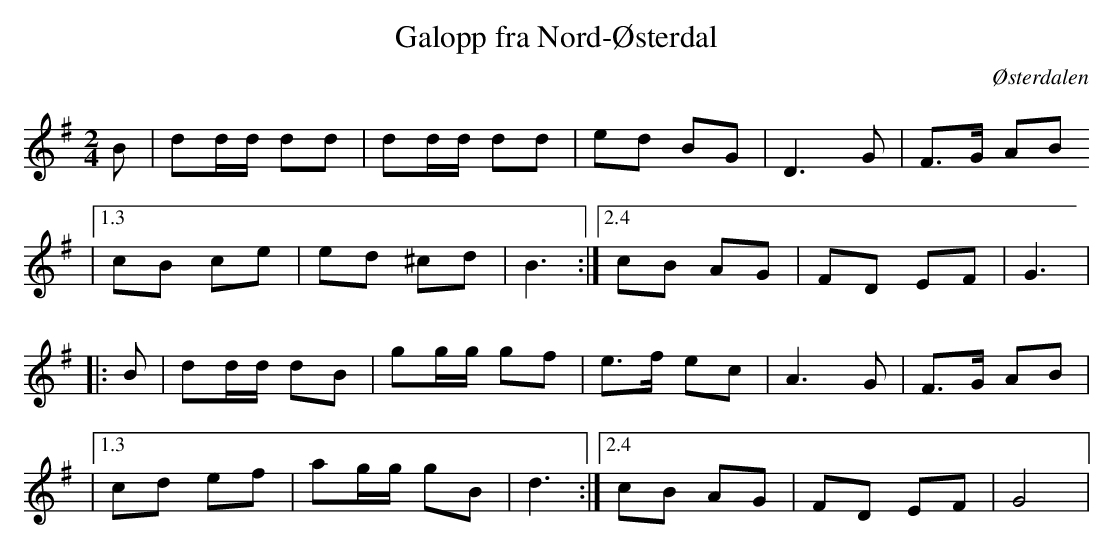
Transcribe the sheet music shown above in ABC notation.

X:1
T:Galopp fra Nord-Østerdal
O:Østerdalen
M:2/4
L:1/8
K:G
B|dd/d/ dd|dd/d/ dd|ed BG|D2> G2|F>G AB
|1.3cB ce|ed ^cd|B2>:|2.4c2B AG|FD EF|G2>|
|:B2|dd/d/ dB|gg/g/ gf|e>f ec|A2> G2|F>G AB|
|1.3cd ef|ag/g/ gB|d2>:|2.4c2B AG|FD EF|G4|
